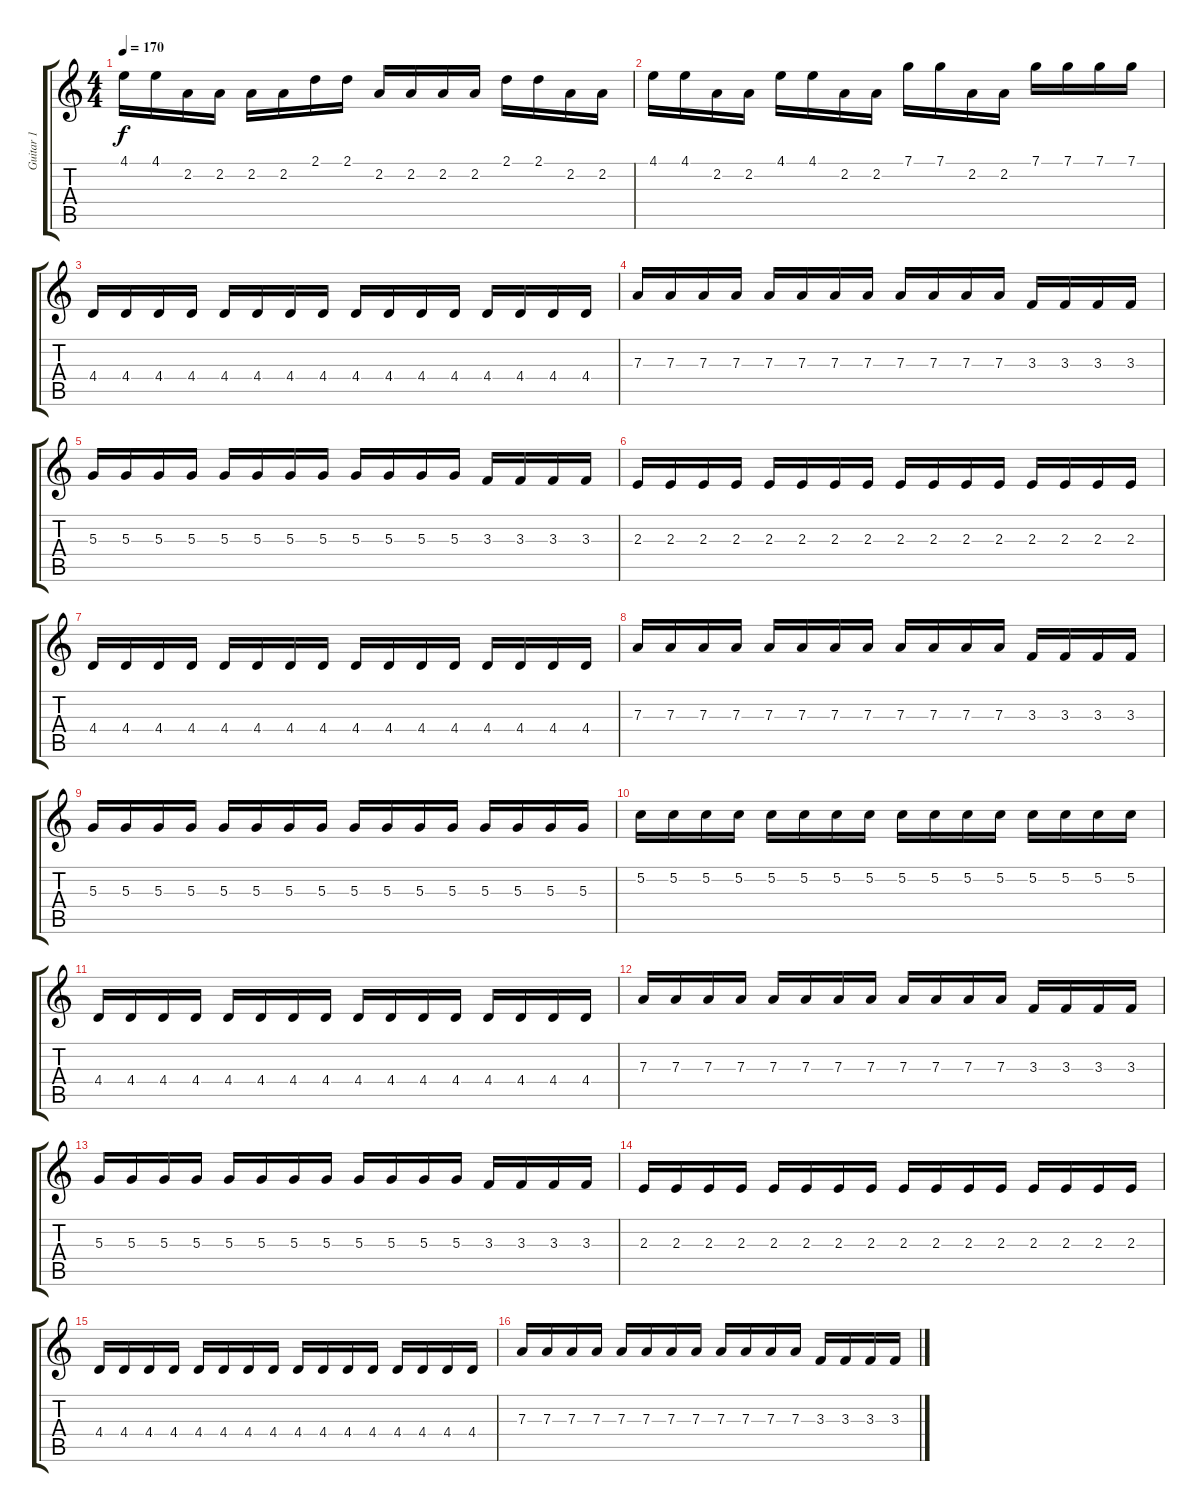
\track ("Guitar 1" "Guitar 1") {instrument distortionguitar}
\staff {score tabs}
\tuning (C4 G3 D3 Bb2 F2 C2) {hide}
\ts (4 4)
\tempo 170
\clef g2
\ks c
4.1.16{dy f} 4.1.16 2.2.16 2.2.16 2.2.16 2.2.16 2.1.16 2.1.16 2.2.16 2.2.16 2.2.16 2.2.16 2.1.16 2.1.16 2.2.16 2.2.16 |
4.1.16 4.1.16 2.2.16 2.2.16 4.1.16 4.1.16 2.2.16 2.2.16 7.1.16 7.1.16 2.2.16 2.2.16 7.1.16 7.1.16 7.1.16 7.1.16 |
4.4.16 4.4.16 4.4.16 4.4.16 4.4.16 4.4.16 4.4.16 4.4.16 4.4.16 4.4.16 4.4.16 4.4.16 4.4.16 4.4.16 4.4.16 4.4.16 |
7.3.16 7.3.16 7.3.16 7.3.16 7.3.16 7.3.16 7.3.16 7.3.16 7.3.16 7.3.16 7.3.16 7.3.16 3.3.16 3.3.16 3.3.16 3.3.16 |
5.3.16 5.3.16 5.3.16 5.3.16 5.3.16 5.3.16 5.3.16 5.3.16 5.3.16 5.3.16 5.3.16 5.3.16 3.3.16 3.3.16 3.3.16 3.3.16 |
2.3.16 2.3.16 2.3.16 2.3.16 2.3.16 2.3.16 2.3.16 2.3.16 2.3.16 2.3.16 2.3.16 2.3.16 2.3.16 2.3.16 2.3.16 2.3.16 |
4.4.16 4.4.16 4.4.16 4.4.16 4.4.16 4.4.16 4.4.16 4.4.16 4.4.16 4.4.16 4.4.16 4.4.16 4.4.16 4.4.16 4.4.16 4.4.16 |
7.3.16 7.3.16 7.3.16 7.3.16 7.3.16 7.3.16 7.3.16 7.3.16 7.3.16 7.3.16 7.3.16 7.3.16 3.3.16 3.3.16 3.3.16 3.3.16 |
5.3.16 5.3.16 5.3.16 5.3.16 5.3.16 5.3.16 5.3.16 5.3.16 5.3.16 5.3.16 5.3.16 5.3.16 5.3.16 5.3.16 5.3.16 5.3.16 |
5.2.16 5.2.16 5.2.16 5.2.16 5.2.16 5.2.16 5.2.16 5.2.16 5.2.16 5.2.16 5.2.16 5.2.16 5.2.16 5.2.16 5.2.16 5.2.16 |
4.4.16 4.4.16 4.4.16 4.4.16 4.4.16 4.4.16 4.4.16 4.4.16 4.4.16 4.4.16 4.4.16 4.4.16 4.4.16 4.4.16 4.4.16 4.4.16 |
7.3.16 7.3.16 7.3.16 7.3.16 7.3.16 7.3.16 7.3.16 7.3.16 7.3.16 7.3.16 7.3.16 7.3.16 3.3.16 3.3.16 3.3.16 3.3.16 |
5.3.16 5.3.16 5.3.16 5.3.16 5.3.16 5.3.16 5.3.16 5.3.16 5.3.16 5.3.16 5.3.16 5.3.16 3.3.16 3.3.16 3.3.16 3.3.16 |
2.3.16 2.3.16 2.3.16 2.3.16 2.3.16 2.3.16 2.3.16 2.3.16 2.3.16 2.3.16 2.3.16 2.3.16 2.3.16 2.3.16 2.3.16 2.3.16 |
4.4.16 4.4.16 4.4.16 4.4.16 4.4.16 4.4.16 4.4.16 4.4.16 4.4.16 4.4.16 4.4.16 4.4.16 4.4.16 4.4.16 4.4.16 4.4.16 |
7.3.16 7.3.16 7.3.16 7.3.16 7.3.16 7.3.16 7.3.16 7.3.16 7.3.16 7.3.16 7.3.16 7.3.16 3.3.16 3.3.16 3.3.16 3.3.16
